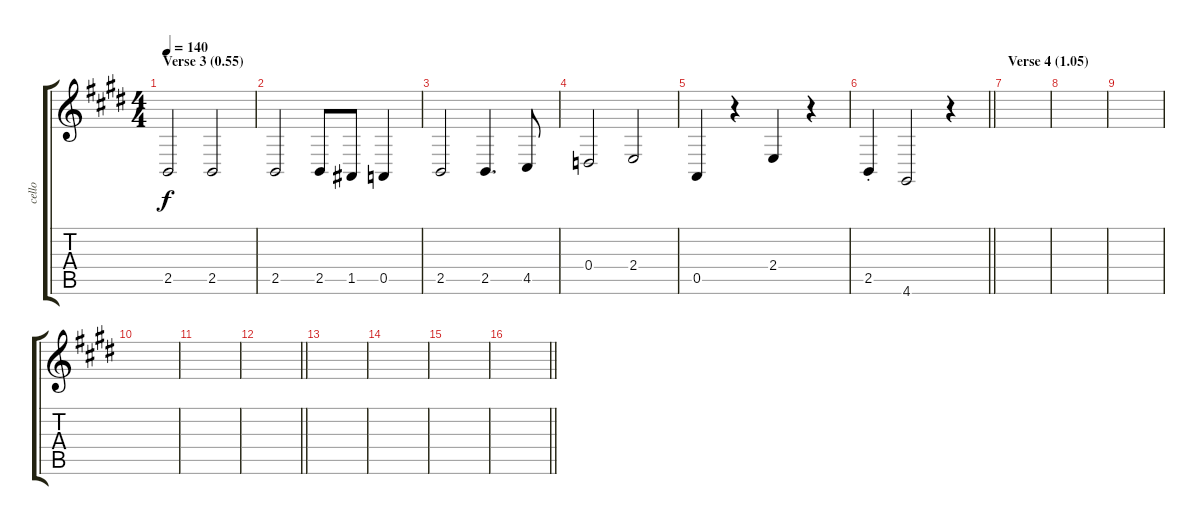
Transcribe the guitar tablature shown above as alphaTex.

\track ("cello" "cello") {instrument cello}
\staff {score tabs}
\tuning (E4 B3 G3 D3 A2 E2) {hide}
\ts (4 4)
\section ("" "Verse 3 (0.55)")
\tempo 140
\clef g2
\ks e
2.5.2{dy f} 2.5.2 |
2.5.2 2.5.8 1.5.8 0.5.4 |
2.5.2 2.5.4{d} 4.5.8 |
0.4.2 2.4.2 |
0.5.4 r.4 2.4.4 r.4 |
\barLineRight lightlight
2.5{st}.4 4.6.2 r.4 |
\section ("" "Verse 4 (1.05)")
|
|
|
|
|
\barLineRight lightlight
|
|
|
|
\barLineRight lightlight
